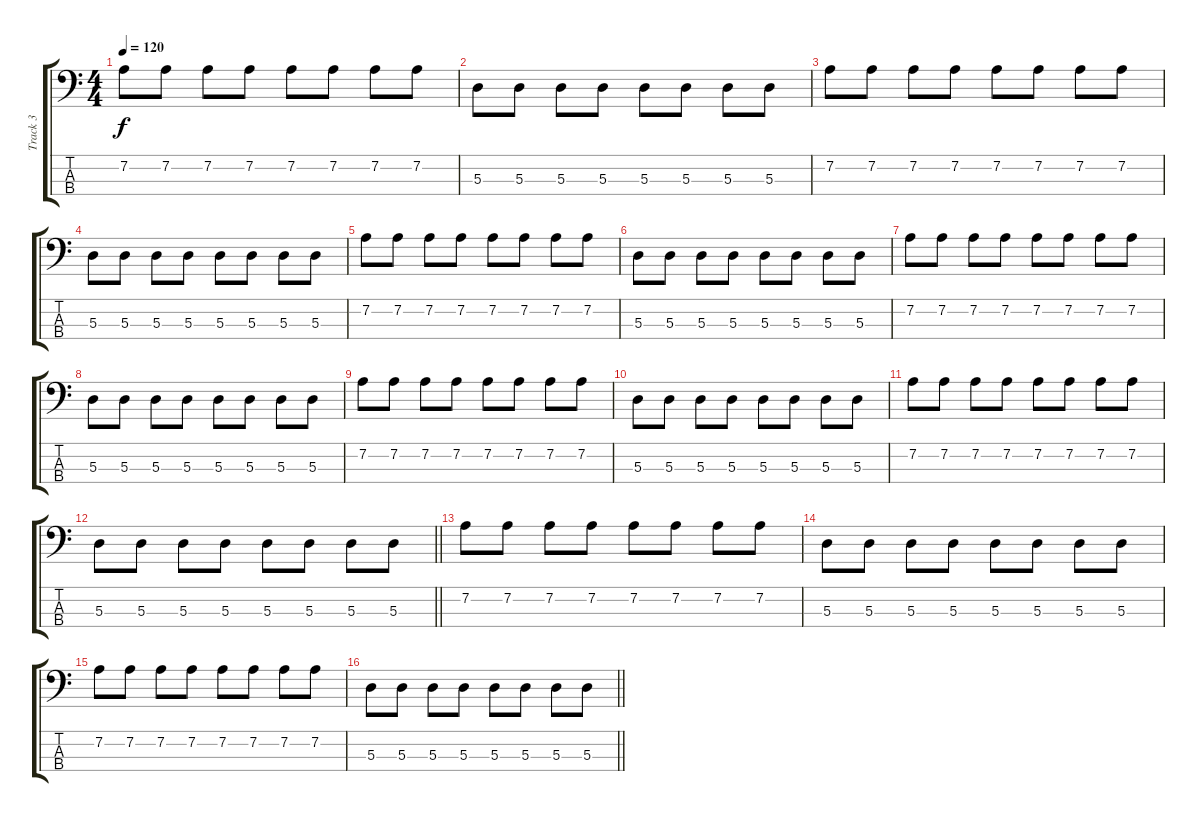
\track ("Track 3" "Track 3") {instrument electricbassfinger}
\staff {score tabs}
\tuning (G2 D2 A1 E1) {hide}
\ts (4 4)
\tempo 120
\clef f4
\ks aminor
7.2.8{dy f} 7.2.8 7.2.8 7.2.8 7.2.8 7.2.8 7.2.8 7.2.8 |
5.3.8 5.3.8 5.3.8 5.3.8 5.3.8 5.3.8 5.3.8 5.3.8 |
7.2.8 7.2.8 7.2.8 7.2.8 7.2.8 7.2.8 7.2.8 7.2.8 |
5.3.8 5.3.8 5.3.8 5.3.8 5.3.8 5.3.8 5.3.8 5.3.8 |
7.2.8 7.2.8 7.2.8 7.2.8 7.2.8 7.2.8 7.2.8 7.2.8 |
5.3.8 5.3.8 5.3.8 5.3.8 5.3.8 5.3.8 5.3.8 5.3.8 |
7.2.8 7.2.8 7.2.8 7.2.8 7.2.8 7.2.8 7.2.8 7.2.8 |
5.3.8 5.3.8 5.3.8 5.3.8 5.3.8 5.3.8 5.3.8 5.3.8 |
\ks c
7.2.8 7.2.8 7.2.8 7.2.8 7.2.8 7.2.8 7.2.8 7.2.8 |
5.3.8 5.3.8 5.3.8 5.3.8 5.3.8 5.3.8 5.3.8 5.3.8 |
7.2.8 7.2.8 7.2.8 7.2.8 7.2.8 7.2.8 7.2.8 7.2.8 |
\barLineRight lightlight
5.3.8 5.3.8 5.3.8 5.3.8 5.3.8 5.3.8 5.3.8 5.3.8 |
7.2.8 7.2.8 7.2.8 7.2.8 7.2.8 7.2.8 7.2.8 7.2.8 |
5.3.8 5.3.8 5.3.8 5.3.8 5.3.8 5.3.8 5.3.8 5.3.8 |
7.2.8 7.2.8 7.2.8 7.2.8 7.2.8 7.2.8 7.2.8 7.2.8 |
\barLineRight lightlight
5.3.8 5.3.8 5.3.8 5.3.8 5.3.8 5.3.8 5.3.8 5.3.8
